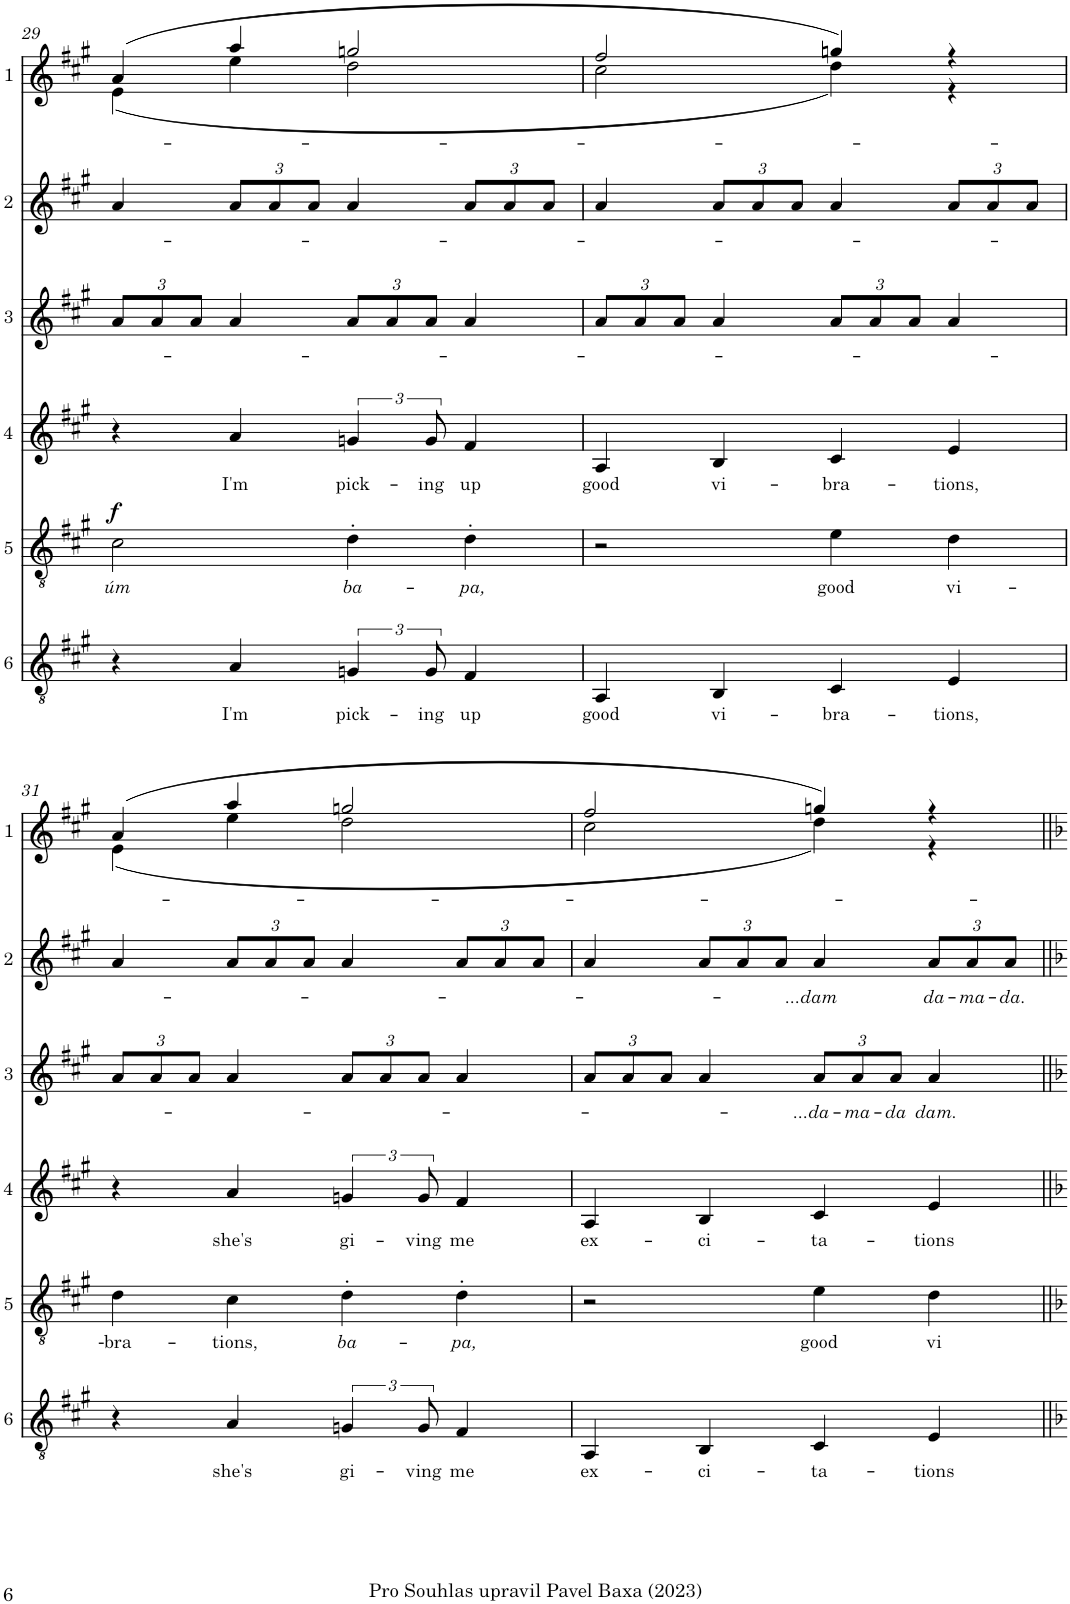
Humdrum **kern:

**kern	**text	**kern	**text	**dynam	**kern	**text	**kern	**text	**kern	**text	**kern
*part6	*part6	*part5	*part5	*part5	*part4	*part4	*part3	*part3	*part2	*part2	*part1
*staff6	*staff6	*staff5	*staff5	*staff5	*staff4	*staff4	*staff3	*staff3	*staff2	*staff2	*staff1
*I"Hlas 6	*	*I"Hlas 5	*	*	*I"Hlas 4	*	*I"Hlas 3	*	*I"Hlas 2	*	*I"Hlas 1
!!LO:PB:g=z
*clefGv2	*	*clefGv2	*	*	*clefG2	*	*clefG2	*	*clefG2	*	*clefG2
*k[f#c#g#]	*	*k[f#c#g#]	*	*	*k[f#c#g#]	*	*k[f#c#g#]	*	*k[f#c#g#]	*	*k[f#c#g#]
*M4/4	*	*M4/4	*	*	*M4/4	*	*M4/4	*	*M4/4	*	*M4/4
=29	=29	=29	=29	=29	=29	=29	=29	=29	=29	=29	=29
!	!	!	!LO:LY:b	!	!	!	!	!	!	!	!
*	*	*	*	*	*	*	*Xbrackettup	*	*	*	*
*	*	*	*	*	*	*	*	*	*	*	*^
!	!	!	!	!LO:DY:a	!	!	!	!	!	!	!	!
4r	.	2c#\	úm	f	4r	.	12a/L	.	4a/	.	(4a/	(4e\
.	.	.	.	.	.	.	12a/	.	.	.	.	.
.	.	.	.	.	.	.	12a/J	.	.	.	.	.
!	!LO:LY:b	!	!	!	!	!LO:LY:b	!	!	!	!	!	!
*	*	*	*	*	*	*	*	*	*Xbrackettup	*	*	*
4A/	I'm	.	.	.	4a/	I'm	4a/	.	12a/L	.	4aa/	4ee\
.	.	.	.	.	.	.	.	.	12a/	.	.	.
.	.	.	.	.	.	.	.	.	12a/J	.	.	.
!	!LO:LY:b	!	!LO:LY:b	!	!	!LO:LY:b	!	!	!	!	!	!
6Gn/	pick-	4d'\	ba-	.	6gn/	pick-	12a/L	.	4a/	.	2ggn/	2dd\
.	.	.	.	.	.	.	12a/	.	.	.	.	.
!	!LO:LY:b	!	!	!	!	!LO:LY:b	!	!	!	!	!	!
12G/	-ing	.	.	.	12g/	-ing	12a/J	.	.	.	.	.
!	!LO:LY:b	!	!LO:LY:b	!	!	!LO:LY:b	!	!	!	!	!	!
4F#/	up	4d'\	-pa,	.	4f#/	up	4a/	.	12a/L	.	.	.
.	.	.	.	.	.	.	.	.	12a/	.	.	.
.	.	.	.	.	.	.	.	.	12a/J	.	.	.
=30	=30	=30	=30	=30	=30	=30	=30	=30	=30	=30	=30	=30
!	!LO:LY:b	!	!	!	!	!LO:LY:b	!	!	!	!	!	!
4AA/	good	2r	.	.	4A/	good	12a/L	.	4a/	.	2ff#/	2cc#\
.	.	.	.	.	.	.	12a/	.	.	.	.	.
.	.	.	.	.	.	.	12a/J	.	.	.	.	.
!	!LO:LY:b	!	!	!	!	!LO:LY:b	!	!	!	!	!	!
4BB/	vi-	.	.	.	4B/	vi-	4a/	.	12a/L	.	.	.
.	.	.	.	.	.	.	.	.	12a/	.	.	.
.	.	.	.	.	.	.	.	.	12a/J	.	.	.
!	!LO:LY:b	!	!LO:LY:b	!	!	!LO:LY:b	!	!	!	!	!	!
4C#/	-bra-	4e\	good	.	4c#/	-bra-	12a/L	.	4a/	.	4ggn/)	4dd\)
.	.	.	.	.	.	.	12a/	.	.	.	.	.
.	.	.	.	.	.	.	12a/J	.	.	.	.	.
!	!LO:LY:b	!	!LO:LY:b	!	!	!LO:LY:b	!	!	!	!	!	!
4E/	-tions,	4d\	vi-	.	4e/	-tions,	4a/	.	12a/L	.	4r	4r
.	.	.	.	.	.	.	.	.	12a/	.	.	.
.	.	.	.	.	.	.	.	.	12a/J	.	.	.
!!LO:LB:g=z	!!
=31	=31	=31	=31	=31	=31	=31	=31	=31	=31	=31	=31	=31
!	!	!	!LO:LY:b	!	!	!	!	!	!	!	!	!
4r	.	4d\	-bra-	.	4r	.	12a/L	.	4a/	.	(4a/	(4e\
.	.	.	.	.	.	.	12a/	.	.	.	.	.
.	.	.	.	.	.	.	12a/J	.	.	.	.	.
!	!LO:LY:b	!	!LO:LY:b	!	!	!LO:LY:b	!	!	!	!	!	!
4A/	she's	4c#\	-tions,	.	4a/	she's	4a/	.	12a/L	.	4aa/	4ee\
.	.	.	.	.	.	.	.	.	12a/	.	.	.
.	.	.	.	.	.	.	.	.	12a/J	.	.	.
!	!LO:LY:b	!	!LO:LY:b	!	!	!LO:LY:b	!	!	!	!	!	!
6Gn/	gi-	4d'\	ba-	.	6gn/	gi-	12a/L	.	4a/	.	2ggn/	2dd\
.	.	.	.	.	.	.	12a/	.	.	.	.	.
!	!LO:LY:b	!	!	!	!	!LO:LY:b	!	!	!	!	!	!
12G/	-ving	.	.	.	12g/	-ving	12a/J	.	.	.	.	.
!	!LO:LY:b	!	!LO:LY:b	!	!	!LO:LY:b	!	!	!	!	!	!
4F#/	me	4d'\	-pa,	.	4f#/	me	4a/	.	12a/L	.	.	.
.	.	.	.	.	.	.	.	.	12a/	.	.	.
.	.	.	.	.	.	.	.	.	12a/J	.	.	.
=32	=32	=32	=32	=32	=32	=32	=32	=32	=32	=32	=32	=32
!	!LO:LY:b	!	!	!	!	!LO:LY:b	!	!	!	!	!	!
4AA/	ex-	2r	.	.	4A/	ex-	12a/L	.	4a/	.	2ff#/	2cc#\
.	.	.	.	.	.	.	12a/	.	.	.	.	.
.	.	.	.	.	.	.	12a/J	.	.	.	.	.
!	!LO:LY:b	!	!	!	!	!LO:LY:b	!	!	!	!	!	!
4BB/	-ci-	.	.	.	4B/	-ci-	4a/	.	12a/L	.	.	.
.	.	.	.	.	.	.	.	.	12a/	.	.	.
.	.	.	.	.	.	.	.	.	12a/J	.	.	.
!	!LO:LY:b	!	!LO:LY:b	!	!	!LO:LY:b	!	!LO:LY:b	!	!LO:LY:b	!	!
4C#/	-ta-	4e\	good	.	4c#/	-ta-	12a/L	...da-	4a/	...dam	4ggn/)	4dd\)
!	!	!	!	!	!	!	!	!LO:LY:b	!	!	!	!
.	.	.	.	.	.	.	12a/	-ma-	.	.	.	.
!	!	!	!	!	!	!	!	!LO:LY:b	!	!	!	!
.	.	.	.	.	.	.	12a/J	-da	.	.	.	.
!	!LO:LY:b	!	!LO:LY:b	!	!	!LO:LY:b	!	!LO:LY:b	!	!LO:LY:b	!	!
4E/	-tions	4d\	vi	.	4e/	-tions	4a/	dam.	12a/L	da-	4r	4r
!	!	!	!	!	!	!	!	!	!	!LO:LY:b	!	!
.	.	.	.	.	.	.	.	.	12a/	-ma-	.	.
!	!	!	!	!	!	!	!	!	!	!LO:LY:b	!	!
.	.	.	.	.	.	.	.	.	12a/J	-da.	.	.
*	*	*	*	*	*	*	*	*	*	*	*v	*v
=||	=||	=||	=||	=||	=||	=||	=||	=||	=||	=||	=||
*-	*-	*-	*-	*-	*-	*-	*-	*-	*-	*-	*-
